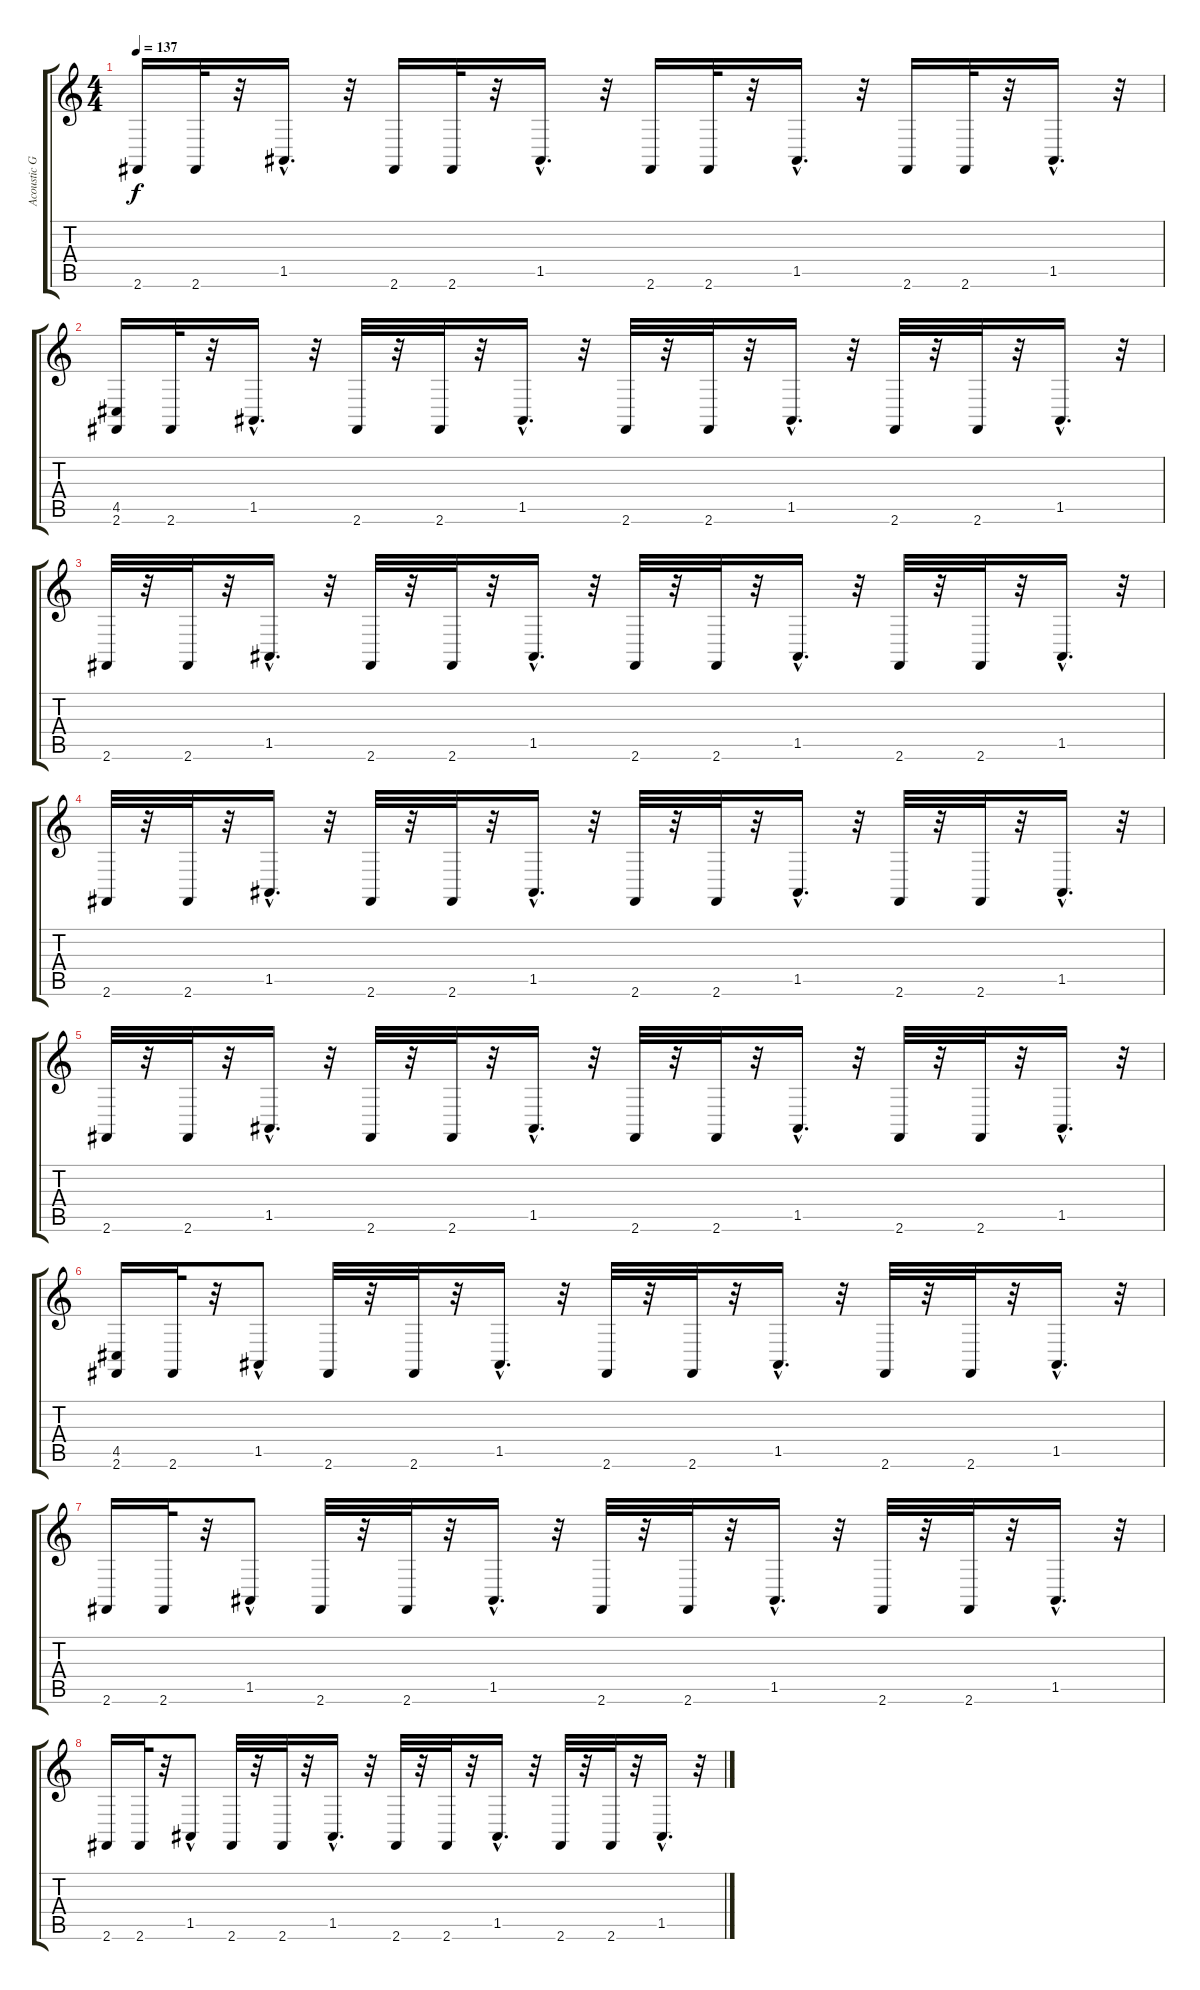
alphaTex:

\track ("Acoustic Guitar" "Acoustic G") {instrument rockorgan}
\staff {score tabs}
\tuning (E4 B3 G3 D3 A2 E2) {hide}
\ts (4 4)
\tempo 137
\clef g2
\ks c
2.6.16{dy f} 2.6.32 r.32 1.5{hac}.16{d} r.32 2.6.16 2.6.32 r.32 1.5{hac}.16{d} r.32 2.6.16 2.6.32 r.32 1.5{hac}.16{d} r.32 2.6.16 2.6.32 r.32 1.5{hac}.16{d} r.32 |
(4.5 2.6).16 2.6.32 r.32 1.5{hac}.16{d} r.32 2.6.32 r.32 2.6.32 r.32 1.5{hac}.16{d} r.32 2.6.32 r.32 2.6.32 r.32 1.5{hac}.16{d} r.32 2.6.32 r.32 2.6.32 r.32 1.5{hac}.16{d} r.32 |
2.6.32 r.32 2.6.32 r.32 1.5{hac}.16{d} r.32 2.6.32 r.32 2.6.32 r.32 1.5{hac}.16{d} r.32 2.6.32 r.32 2.6.32 r.32 1.5{hac}.16{d} r.32 2.6.32 r.32 2.6.32 r.32 1.5{hac}.16{d} r.32 |
2.6.32 r.32 2.6.32 r.32 1.5{hac}.16{d} r.32 2.6.32 r.32 2.6.32 r.32 1.5{hac}.16{d} r.32 2.6.32 r.32 2.6.32 r.32 1.5{hac}.16{d} r.32 2.6.32 r.32 2.6.32 r.32 1.5{hac}.16{d} r.32 |
2.6.32 r.32 2.6.32 r.32 1.5{hac}.16{d} r.32 2.6.32 r.32 2.6.32 r.32 1.5{hac}.16{d} r.32 2.6.32 r.32 2.6.32 r.32 1.5{hac}.16{d} r.32 2.6.32 r.32 2.6.32 r.32 1.5{hac}.16{d} r.32 |
(4.5 2.6).16 2.6.32 r.32 1.5{hac}.8 2.6.32 r.32 2.6.32 r.32 1.5{hac}.16{d} r.32 2.6.32 r.32 2.6.32 r.32 1.5{hac}.16{d} r.32 2.6.32 r.32 2.6.32 r.32 1.5{hac}.16{d} r.32 |
2.6.16 2.6.32 r.32 1.5{hac}.8 2.6.32 r.32 2.6.32 r.32 1.5{hac}.16{d} r.32 2.6.32 r.32 2.6.32 r.32 1.5{hac}.16{d} r.32 2.6.32 r.32 2.6.32 r.32 1.5{hac}.16{d} r.32 |
2.6.16 2.6.32 r.32 1.5{hac}.8 2.6.32 r.32 2.6.32 r.32 1.5{hac}.16{d} r.32 2.6.32 r.32 2.6.32 r.32 1.5{hac}.16{d} r.32 2.6.32 r.32 2.6.32 r.32 1.5{hac}.16{d} r.32
